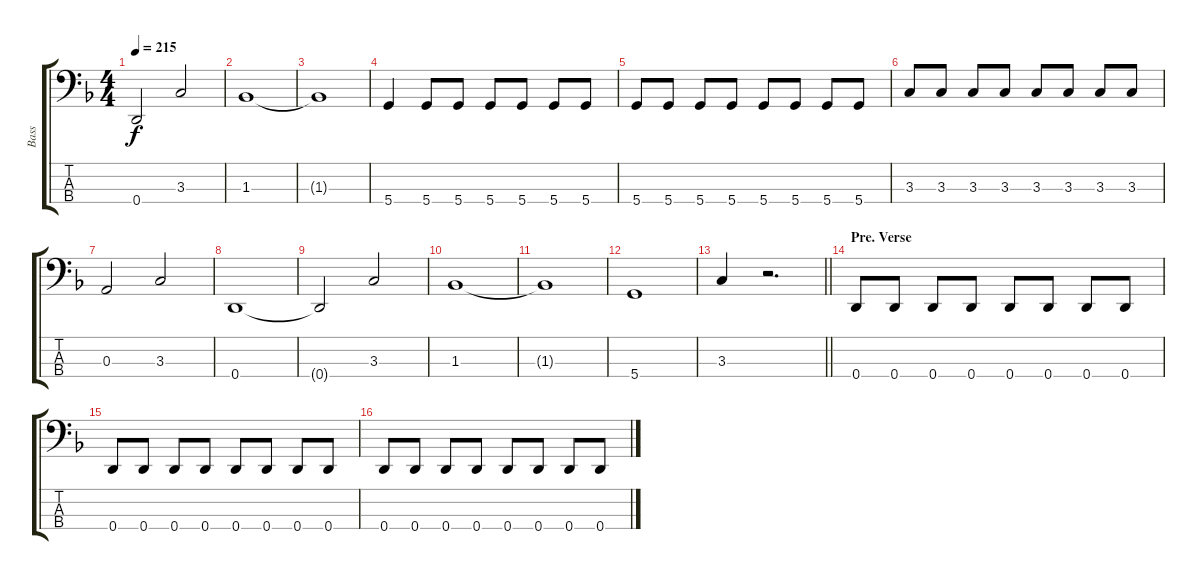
\track ("Bass" "Bass") {instrument electricbassfinger}
\staff {score tabs}
\tuning (G2 D2 A1 D1) {hide}
\ts (4 4)
\tempo 215
\clef f4
\ks f
0.4{t}.2{dy f} 3.3.2 |
1.3.1 |
1.3{t}.1 |
5.4.4 5.4.8 5.4.8 5.4.8 5.4.8 5.4.8 5.4.8 |
5.4.8 5.4.8 5.4.8 5.4.8 5.4.8 5.4.8 5.4.8 5.4.8 |
3.3.8 3.3.8 3.3.8 3.3.8 3.3.8 3.3.8 3.3.8 3.3.8 |
0.3.2 3.3.2 |
0.4.1 |
0.4{t}.2 3.3.2 |
1.3.1 |
1.3{t}.1 |
5.4.1 |
\barLineRight lightlight
3.3.4 r.2{d} |
\section ("" "Pre. Verse")
0.4.8 0.4.8 0.4.8 0.4.8 0.4.8 0.4.8 0.4.8 0.4.8 |
0.4.8 0.4.8 0.4.8 0.4.8 0.4.8 0.4.8 0.4.8 0.4.8 |
0.4.8 0.4.8 0.4.8 0.4.8 0.4.8 0.4.8 0.4.8 0.4.8
